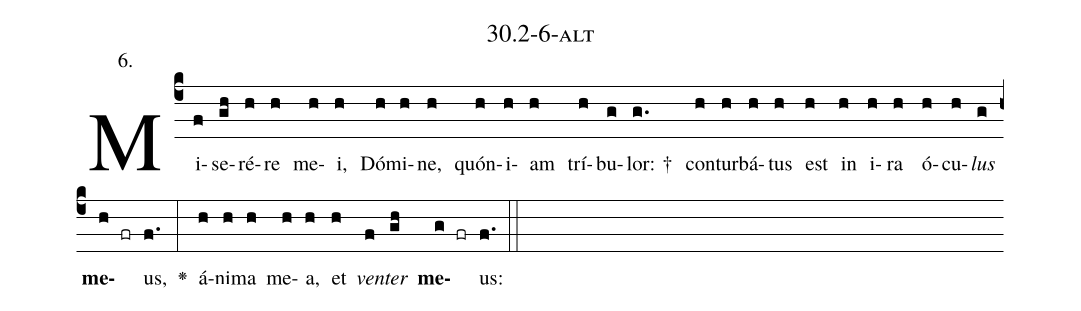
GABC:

name: 30.2-6-alt;
annotation: 6.;
%%
(c4)Mi(f)se(gh)ré(h)re(h) me(h)i,(h) Dó(h)mi(h)ne,(h) quón(h)i(h)am(h) trí(h)bu(g)lor: †(g.) con(h)tur(h)bá(h)tus(h) est(h) in(h) i(h)ra(h) ó(h)cu(h)<i>lus</i>(g) <b>me</b>(h fr)us,(f.) <v>\greheightstar</v>(:) á(h)ni(h)ma(h) me(h)a,(h) et(h) <i>ven</i>(f)<i>ter</i>(gh) <b>me</b>(g fr)us:(f.) (::)


%E(h) u(h) o(f) u(gh) a(g) e.(f.) (::)
